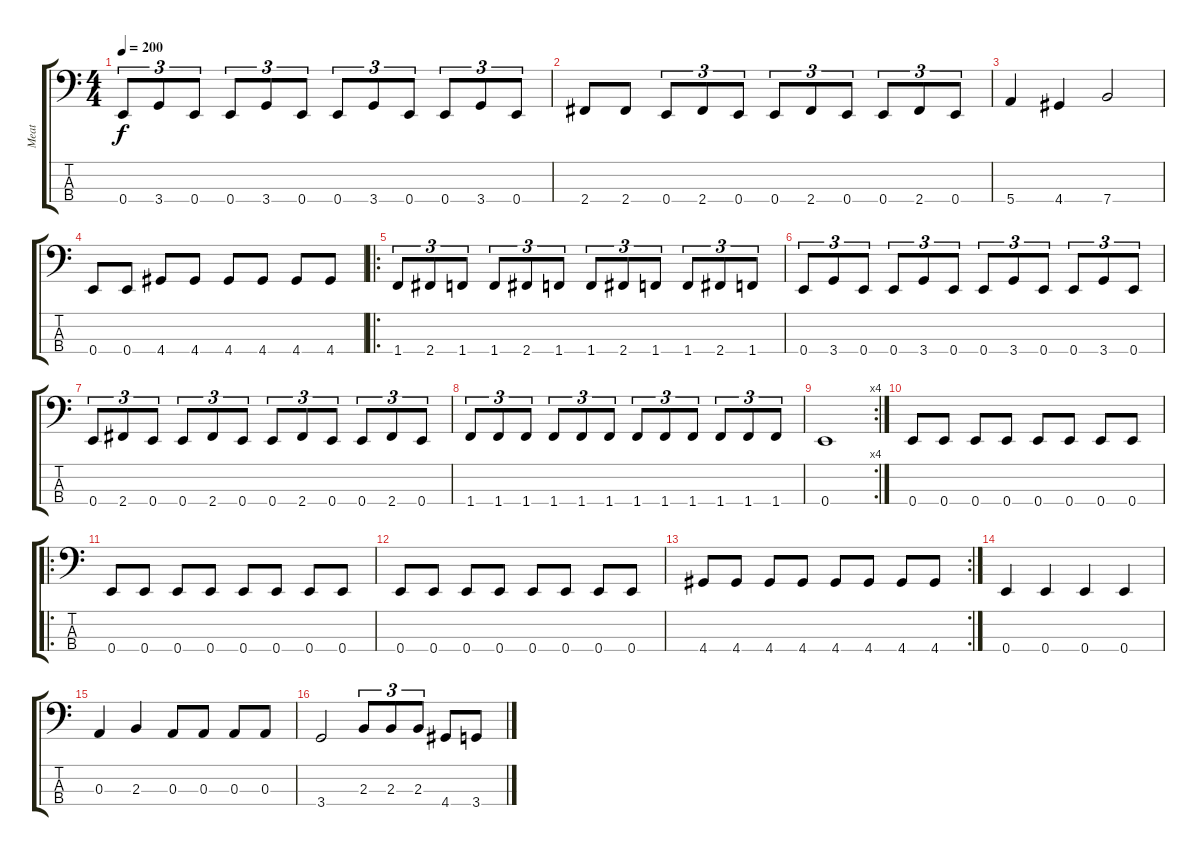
\track ("Meat" "Meat") {instrument electricbasspick}
\staff {score tabs}
\tuning (G2 D2 A1 E1) {hide}
\ts (4 4)
\tempo 200
\clef f4
\ks c
0.4.8{tu (3 2) dy f} 3.4.8{tu (3 2)} 0.4.8{tu (3 2)} 0.4.8{tu (3 2)} 3.4.8{tu (3 2)} 0.4.8{tu (3 2)} 0.4.8{tu (3 2)} 3.4.8{tu (3 2)} 0.4.8{tu (3 2)} 0.4.8{tu (3 2)} 3.4.8{tu (3 2)} 0.4.8{tu (3 2)} |
2.4.8 2.4.8 0.4.8{tu (3 2)} 2.4.8{tu (3 2)} 0.4.8{tu (3 2)} 0.4.8{tu (3 2)} 2.4.8{tu (3 2)} 0.4.8{tu (3 2)} 0.4.8{tu (3 2)} 2.4.8{tu (3 2)} 0.4.8{tu (3 2)} |
5.4.4 4.4.4 7.4.2 |
0.4.8 0.4.8 4.4.8 4.4.8 4.4.8 4.4.8 4.4.8 4.4.8 |
\ro
1.4.8{tu (3 2)} 2.4.8{tu (3 2)} 1.4.8{tu (3 2)} 1.4.8{tu (3 2)} 2.4.8{tu (3 2)} 1.4.8{tu (3 2)} 1.4.8{tu (3 2)} 2.4.8{tu (3 2)} 1.4.8{tu (3 2)} 1.4.8{tu (3 2)} 2.4.8{tu (3 2)} 1.4.8{tu (3 2)} |
0.4.8{tu (3 2)} 3.4.8{tu (3 2)} 0.4.8{tu (3 2)} 0.4.8{tu (3 2)} 3.4.8{tu (3 2)} 0.4.8{tu (3 2)} 0.4.8{tu (3 2)} 3.4.8{tu (3 2)} 0.4.8{tu (3 2)} 0.4.8{tu (3 2)} 3.4.8{tu (3 2)} 0.4.8{tu (3 2)} |
0.4.8{tu (3 2)} 2.4.8{tu (3 2)} 0.4.8{tu (3 2)} 0.4.8{tu (3 2)} 2.4.8{tu (3 2)} 0.4.8{tu (3 2)} 0.4.8{tu (3 2)} 2.4.8{tu (3 2)} 0.4.8{tu (3 2)} 0.4.8{tu (3 2)} 2.4.8{tu (3 2)} 0.4.8{tu (3 2)} |
1.4.8{tu (3 2)} 1.4.8{tu (3 2)} 1.4.8{tu (3 2)} 1.4.8{tu (3 2)} 1.4.8{tu (3 2)} 1.4.8{tu (3 2)} 1.4.8{tu (3 2)} 1.4.8{tu (3 2)} 1.4.8{tu (3 2)} 1.4.8{tu (3 2)} 1.4.8{tu (3 2)} 1.4.8{tu (3 2)} |
\rc 4
0.4.1 |
0.4.8 0.4.8 0.4.8 0.4.8 0.4.8 0.4.8 0.4.8 0.4.8 |
\ro
0.4.8 0.4.8 0.4.8 0.4.8 0.4.8 0.4.8 0.4.8 0.4.8 |
0.4.8 0.4.8 0.4.8 0.4.8 0.4.8 0.4.8 0.4.8 0.4.8 |
\rc 2
4.4.8 4.4.8 4.4.8 4.4.8 4.4.8 4.4.8 4.4.8 4.4.8 |
0.4.4 0.4.4 0.4.4 0.4.4 |
0.3.4 2.3.4 0.3.8 0.3.8 0.3.8 0.3.8 |
3.4.2 2.3.8{tu (3 2)} 2.3.8{tu (3 2)} 2.3.8{tu (3 2)} 4.4.8 3.4.8
